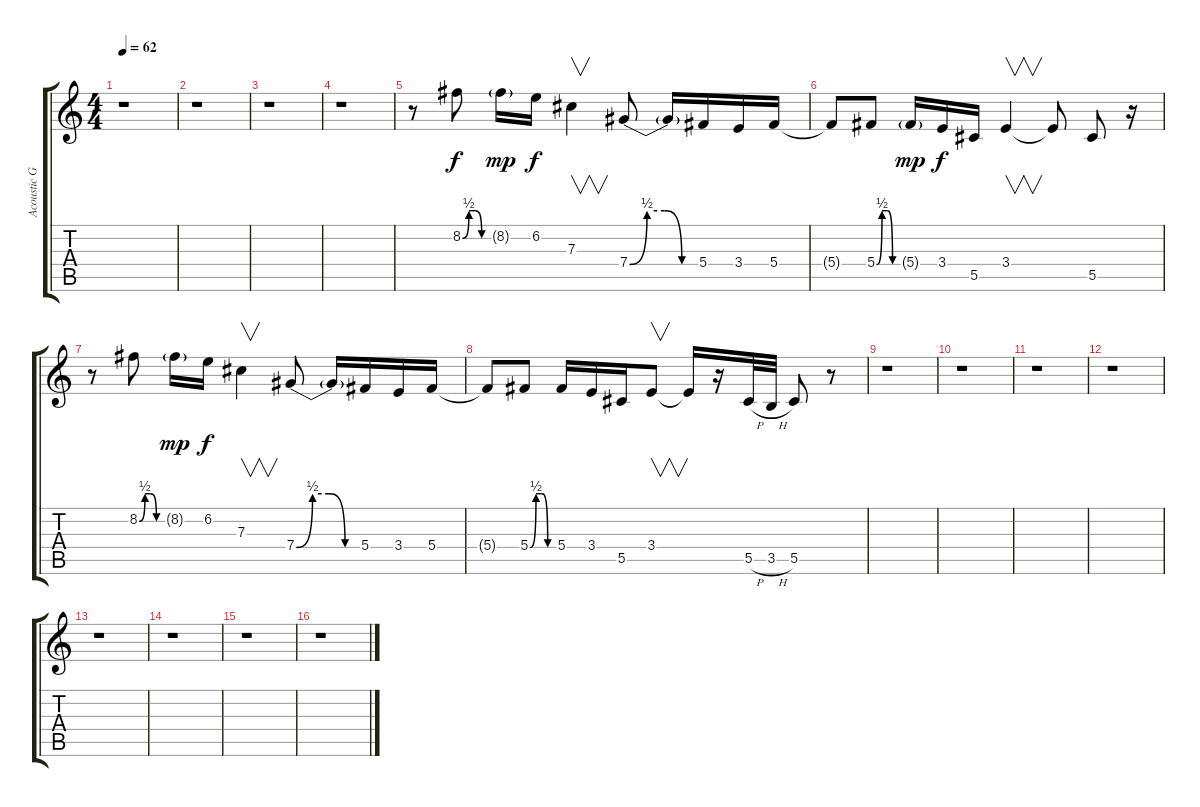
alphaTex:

\track ("Acoustic Guitar (Lead)" "Acoustic G") {instrument acousticguitarsteel}
\staff {score tabs}
\tuning (Eb4 Bb3 Gb3 Db3 Ab2 Db2) {hide}
\ts (4 4)
\tempo 62
\clef g2
\ks c
r.1{dy f instrument acousticguitarsteel} |
r.1 |
r.1 |
r.1 |
r.8 8.2{be (custom 0 0 15 2 30 2 45 0 60 0)}.8 8.2{g}.16{dy mp} 6.2.16{dy f} 7.3.4{v} 7.4{be (custom 0 0 15 2 30 2 45 0 60 0)}.8 7.4{t}.16 5.4.16 3.4.16 5.4.16 |
5.4{t}.8 5.4{be (custom 0 0 15 2 30 2 45 0 60 0)}.8 5.4{g}.16{dy mp} 3.4.16{dy f} 5.5.16 3.4.4{v} 3.4{t}.8 5.5.8 r.16 |
r.8 8.2{be (custom 0 0 15 2 30 2 45 0 60 0)}.8 8.2{g}.16{dy mp} 6.2.16{dy f} 7.3.4{v} 7.4{be (custom 0 0 15 2 30 2 45 0 60 0)}.8 7.4{t}.16 5.4.16 3.4.16 5.4.16 |
5.4{t}.8 5.4{be (custom 0 0 15 2 30 2 45 0 60 0)}.8 5.4.16 3.4.16 5.5.16 3.4.8{v} 3.4{t}.16 r.16 5.5{h}.32 3.5{h}.32 5.5.8 r.8 |
r.1 |
r.1 |
r.1 |
r.1 |
r.1 |
r.1 |
r.1 |
r.1
